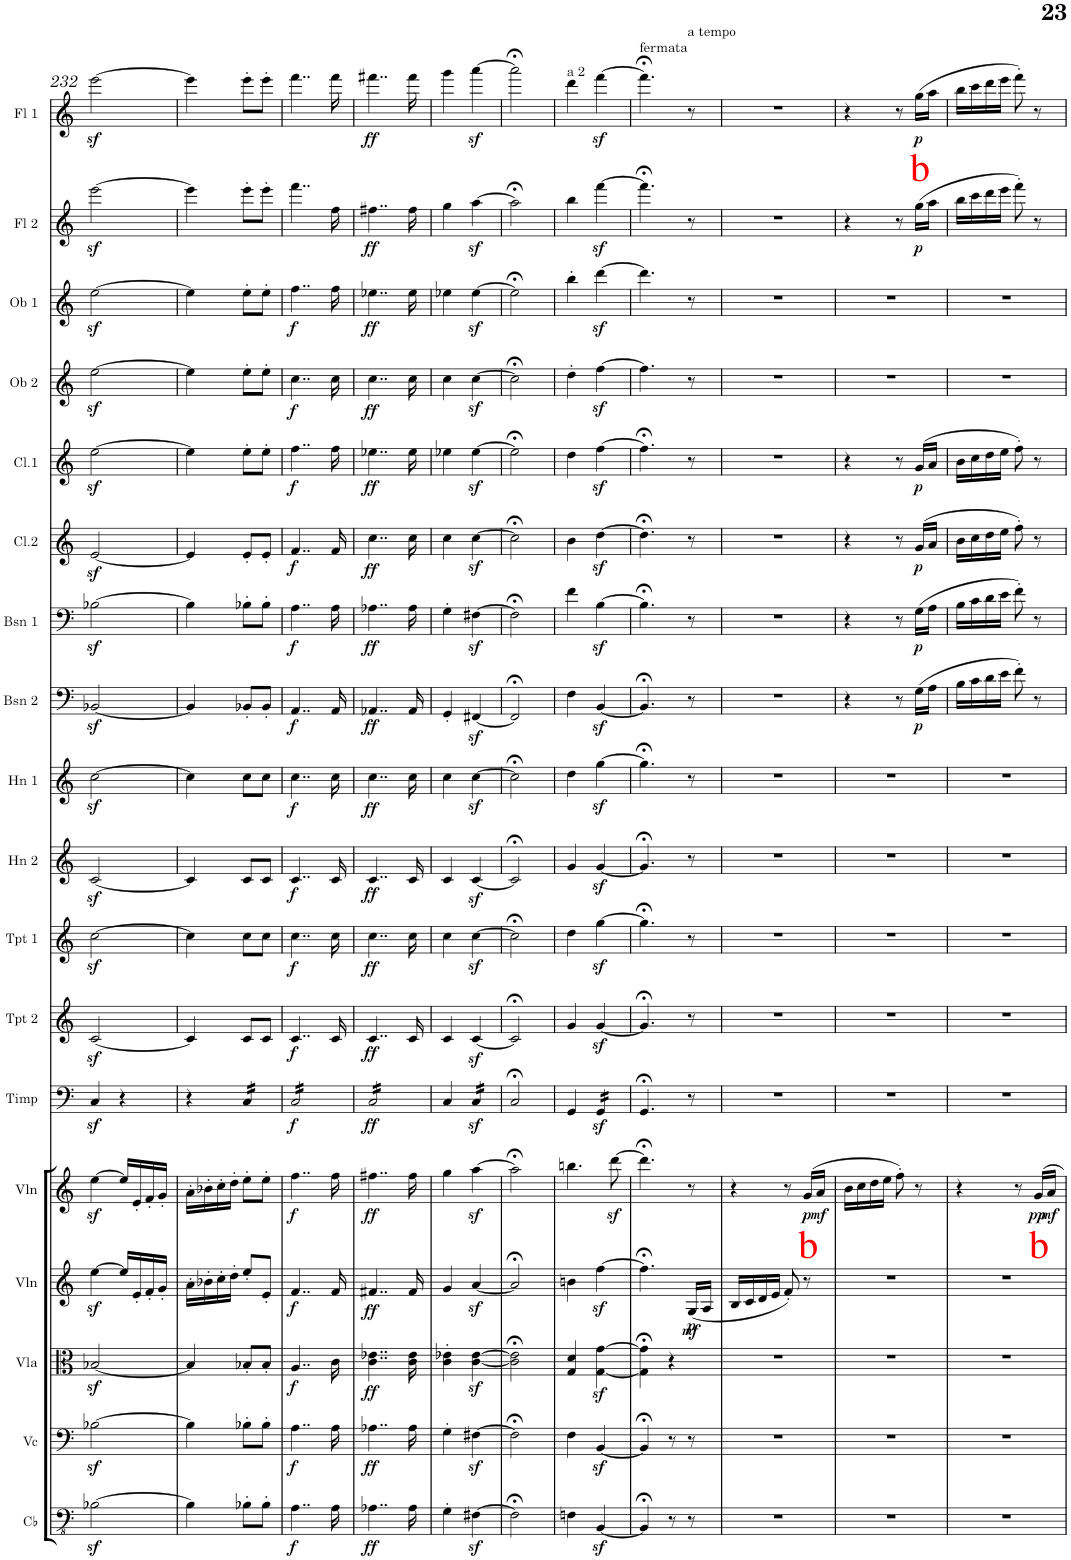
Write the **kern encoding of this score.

**kern	**dynam	**kern	**dynam	**kern	**dynam	**kern	**dynam	**kern	**text	**dynam	**kern	**dynam	**kern	**dynam	**kern	**dynam	**kern	**dynam	**kern	**dynam	**kern	**dynam	**kern	**dynam	**kern	**dynam	**kern	**dynam	**kern	**dynam	**kern	**dynam	**kern	**dynam	**kern	**text	**dynam
*part18	*part18	*part17	*part17	*part16	*part16	*part15	*part15	*part14	*part14	*part14	*part13	*part13	*part12	*part12	*part11	*part11	*part10	*part10	*part9	*part9	*part8	*part8	*part7	*part7	*part6	*part6	*part5	*part5	*part4	*part4	*part3	*part3	*part2	*part2	*part1	*part1	*part1
*staff18	*staff18	*staff17	*staff17	*staff16	*staff16	*staff15	*staff15	*staff14	*staff14	*staff14	*staff13	*staff13	*staff12	*staff12	*staff11	*staff11	*staff10	*staff10	*staff9	*staff9	*staff8	*staff8	*staff7	*staff7	*staff6	*staff6	*staff5	*staff5	*staff4	*staff4	*staff3	*staff3	*staff2	*staff2	*staff1	*staff1	*staff1
*I"Contrabass	*	*I"Violoncello	*	*I"Viola	*	*I"Violin	*	*I"Violin	*	*	*I"Timpani	*	*I"C Trumpet 2	*	*I"C Trumpet 1	*	*I"C Horn 2	*	*I"C Horn 1	*	*I"Bassoon 2	*	*I"Bassoon 1	*	*I"C Clarinet 2	*	*I"C Clarinet 1	*	*I"Oboe 2	*	*I"Oboe 1	*	*I"Flute 2	*	*I"Flute 1	*	*
*I'Cb	*	*I'Vc	*	*I'Vla	*	*I'Vln	*	*I'Vln	*	*	*I'Timp	*	*I'Tpt 2	*	*I'Tpt 1	*	*I'Hn 2	*	*I'Hn 1	*	*I'Bsn 2	*	*I'Bsn 1	*	*I'Cl.2	*	*I'Cl.1	*	*I'Ob 2	*	*I'Ob 1	*	*I'Fl 2	*	*I'Fl 1	*	*
!!LO:PB:g=z
*clefFv4	*	*clefF4	*	*clefC3	*	*clefG2	*	*clefG2	*	*	*clefF4	*	*clefG2	*	*clefG2	*	*clefG2	*	*clefG2	*	*clefF4	*	*clefF4	*	*clefG2	*	*clefG2	*	*clefG2	*	*clefG2	*	*clefG2	*	*clefG2	*	*
*	*	*	*	*	*	*	*	*	*	*	*	*	*	*	*	*	*Trd7c12	*	*Trd7c12	*	*	*	*	*	*Trd1c2	*	*Trd1c2	*	*	*	*	*	*	*	*	*	*
*k[]	*	*k[]	*	*k[]	*	*k[]	*	*k[]	*	*	*k[]	*	*k[]	*	*k[]	*	*k[]	*	*k[]	*	*k[]	*	*k[]	*	*k[]	*	*k[]	*	*k[]	*	*k[]	*	*k[]	*	*k[]	*	*
*M2/4	*	*M2/4	*	*M2/4	*	*M2/4	*	*M2/4	*	*	*M2/4	*	*M2/4	*	*M2/4	*	*M2/4	*	*M2/4	*	*M2/4	*	*M2/4	*	*M2/4	*	*M2/4	*	*M2/4	*	*M2/4	*	*M2/4	*	*M2/4	*	*
=232	=232	=232	=232	=232	=232	=232	=232	=232	=232	=232	=232	=232	=232	=232	=232	=232	=232	=232	=232	=232	=232	=232	=232	=232	=232	=232	=232	=232	=232	=232	=232	=232	=232	=232	=232	=232	=232
[2BB-Xz<\	.	[2B-Xz<\	.	[2B-Xz</	.	[4eez<\	.	[4eez<\	.	.	4Cz</	.	[2cz</	.	[2ccz<\	.	[2cz</	.	[2ccz<\	.	[2BB-Xz</	.	[2B-Xz<\	.	[2ez</	.	[2eez<\	.	[2eez<\	.	[2eez<\	.	[2eeez<\	.	[2eeez<\	.	.
.	.	.	.	.	.	16ee/LL]	.	16ee/LL]	.	.	4r	.	.	.	.	.	.	.	.	.	.	.	.	.	.	.	.	.	.	.	.	.	.	.	.	.	.
.	.	.	.	.	.	16e'/	.	16e'/	.	.	.	.	.	.	.	.	.	.	.	.	.	.	.	.	.	.	.	.	.	.	.	.	.	.	.	.	.
.	.	.	.	.	.	16f'/	.	16f'/	.	.	.	.	.	.	.	.	.	.	.	.	.	.	.	.	.	.	.	.	.	.	.	.	.	.	.	.	.
.	.	.	.	.	.	16g'/JJ	.	16g'/JJ	.	.	.	.	.	.	.	.	.	.	.	.	.	.	.	.	.	.	.	.	.	.	.	.	.	.	.	.	.
=233	=233	=233	=233	=233	=233	=233	=233	=233	=233	=233	=233	=233	=233	=233	=233	=233	=233	=233	=233	=233	=233	=233	=233	=233	=233	=233	=233	=233	=233	=233	=233	=233	=233	=233	=233	=233	=233
4BB-\]	.	4B-\]	.	4B-/]	.	16a'\LL	.	16a'\LL	.	.	4r	.	4c/]	.	4cc\]	.	4c/]	.	4cc\]	.	4BB-/]	.	4B-\]	.	4e/]	.	4ee\]	.	4ee\]	.	4ee\]	.	4eee\]	.	4eee\]	.	.
.	.	.	.	.	.	16b-X'\	.	16b-X'\	.	.	.	.	.	.	.	.	.	.	.	.	.	.	.	.	.	.	.	.	.	.	.	.	.	.	.	.	.
.	.	.	.	.	.	16cc'\	.	16cc'\	.	.	.	.	.	.	.	.	.	.	.	.	.	.	.	.	.	.	.	.	.	.	.	.	.	.	.	.	.
.	.	.	.	.	.	16dd'\JJ	.	16dd'\JJ	.	.	.	.	.	.	.	.	.	.	.	.	.	.	.	.	.	.	.	.	.	.	.	.	.	.	.	.	.
*	*	*	*	*	*	*	*	*	*	*	*tremolo	*	*	*	*	*	*	*	*	*	*	*	*	*	*	*	*	*	*	*	*	*	*	*	*	*	*
8BB-X'\L	.	8B-X'\L	.	8B-X'/L	.	8ee'/L	.	8ee'\L	.	.	16C/LL	.	8c/L	.	8cc\L	.	8c/L	.	8cc\L	.	8BB-X'/L	.	8B-X'\L	.	8e'/L	.	8ee'\L	.	8ee'\L	.	8ee'\L	.	8eee'\L	.	8eee'\L	.	.
.	.	.	.	.	.	.	.	.	.	.	16C/	.	.	.	.	.	.	.	.	.	.	.	.	.	.	.	.	.	.	.	.	.	.	.	.	.	.
8BB-'\J	.	8B-'\J	.	8B-'/J	.	8e'/J	.	8ee'\J	.	.	16C/	.	8c/J	.	8cc\J	.	8c/J	.	8cc\J	.	8BB-'/J	.	8B-'\J	.	8e'/J	.	8ee'\J	.	8ee'\J	.	8ee'\J	.	8eee'\J	.	8eee'\J	.	.
.	.	.	.	.	.	.	.	.	.	.	16C/JJ	.	.	.	.	.	.	.	.	.	.	.	.	.	.	.	.	.	.	.	.	.	.	.	.	.	.
=234	=234	=234	=234	=234	=234	=234	=234	=234	=234	=234	=234	=234	=234	=234	=234	=234	=234	=234	=234	=234	=234	=234	=234	=234	=234	=234	=234	=234	=234	=234	=234	=234	=234	=234	=234	=234	=234
!	!LO:DY:b	!	!LO:DY:b	!	!LO:DY:b	!	!LO:DY:b	!	!	!LO:DY:b	!	!LO:DY:b	!	!LO:DY:b	!	!LO:DY:b	!	!LO:DY:b	!	!LO:DY:b	!	!LO:DY:b	!	!LO:DY:b	!	!LO:DY:b	!	!LO:DY:b	!	!LO:DY:b	!	!LO:DY:b	!	!	!	!	!
4..AA\	f	4..A\	f	4..A/	f	4..f/	f	4..ff\	.	f	16C/LL	f	4..c/	f	4..cc\	f	4..c/	f	4..cc\	f	4..AA/	f	4..A\	f	4..f/	f	4..ff\	f	4..cc\	f	4..ff\	f	4..fff\	.	4..fff\	.	.
.	.	.	.	.	.	.	.	.	.	.	16C/	.	.	.	.	.	.	.	.	.	.	.	.	.	.	.	.	.	.	.	.	.	.	.	.	.	.
.	.	.	.	.	.	.	.	.	.	.	16C/	.	.	.	.	.	.	.	.	.	.	.	.	.	.	.	.	.	.	.	.	.	.	.	.	.	.
.	.	.	.	.	.	.	.	.	.	.	16C/	.	.	.	.	.	.	.	.	.	.	.	.	.	.	.	.	.	.	.	.	.	.	.	.	.	.
.	.	.	.	.	.	.	.	.	.	.	16C/	.	.	.	.	.	.	.	.	.	.	.	.	.	.	.	.	.	.	.	.	.	.	.	.	.	.
.	.	.	.	.	.	.	.	.	.	.	16C/	.	.	.	.	.	.	.	.	.	.	.	.	.	.	.	.	.	.	.	.	.	.	.	.	.	.
.	.	.	.	.	.	.	.	.	.	.	16C/	.	.	.	.	.	.	.	.	.	.	.	.	.	.	.	.	.	.	.	.	.	.	.	.	.	.
16AA\	.	16A\	.	16c\	.	16f/	.	16ff\	.	.	16C/JJ	.	16c/	.	16cc\	.	16c/	.	16cc\	.	16AA/	.	16A\	.	16f/	.	16ff\	.	16cc\	.	16ff\	.	16ff\	.	16fff\	.	.
=235	=235	=235	=235	=235	=235	=235	=235	=235	=235	=235	=235	=235	=235	=235	=235	=235	=235	=235	=235	=235	=235	=235	=235	=235	=235	=235	=235	=235	=235	=235	=235	=235	=235	=235	=235	=235	=235
!	!LO:DY:b	!	!LO:DY:b	!	!LO:DY:b	!	!LO:DY:b	!	!	!LO:DY:b	!	!LO:DY:b	!	!LO:DY:b	!	!LO:DY:b	!	!LO:DY:b	!	!LO:DY:b	!	!LO:DY:b	!	!LO:DY:b	!	!LO:DY:b	!	!LO:DY:b	!	!LO:DY:b	!	!LO:DY:b	!	!LO:DY:b	!	!	!LO:DY:b
4..AA-X\	ff	4..A-X\	ff	4..c\ 4..e-X\	ff	4..f#X/	ff	4..ff#X\	.	ff	16C/LL	ff	4..c/	ff	4..cc\	ff	4..c/	ff	4..cc\	ff	4..AA-X/	ff	4..A-X\	ff	4..cc\	ff	4..ee-X\	ff	4..cc\	ff	4..ee-X\	ff	4..ff#X\	ff	4..fff#X\	.	ff
.	.	.	.	.	.	.	.	.	.	.	16C/	.	.	.	.	.	.	.	.	.	.	.	.	.	.	.	.	.	.	.	.	.	.	.	.	.	.
.	.	.	.	.	.	.	.	.	.	.	16C/	.	.	.	.	.	.	.	.	.	.	.	.	.	.	.	.	.	.	.	.	.	.	.	.	.	.
.	.	.	.	.	.	.	.	.	.	.	16C/	.	.	.	.	.	.	.	.	.	.	.	.	.	.	.	.	.	.	.	.	.	.	.	.	.	.
.	.	.	.	.	.	.	.	.	.	.	16C/	.	.	.	.	.	.	.	.	.	.	.	.	.	.	.	.	.	.	.	.	.	.	.	.	.	.
.	.	.	.	.	.	.	.	.	.	.	16C/	.	.	.	.	.	.	.	.	.	.	.	.	.	.	.	.	.	.	.	.	.	.	.	.	.	.
.	.	.	.	.	.	.	.	.	.	.	16C/	.	.	.	.	.	.	.	.	.	.	.	.	.	.	.	.	.	.	.	.	.	.	.	.	.	.
16AA-\	.	16A-\	.	16c\ 16e-\	.	16f#/	.	16ff#\	.	.	16C/JJ	.	16c/	.	16cc\	.	16c/	.	16cc\	.	16AA-/	.	16A-\	.	16cc\	.	16ee-\	.	16cc\	.	16ee-\	.	16ff#\	.	16fff#\	.	.
*	*	*	*	*	*	*	*	*	*	*	*Xtremolo	*	*	*	*	*	*	*	*	*	*	*	*	*	*	*	*	*	*	*	*	*	*	*	*	*	*
=236	=236	=236	=236	=236	=236	=236	=236	=236	=236	=236	=236	=236	=236	=236	=236	=236	=236	=236	=236	=236	=236	=236	=236	=236	=236	=236	=236	=236	=236	=236	=236	=236	=236	=236	=236	=236	=236
4GG'\	.	4G'\	.	4c\' 4e-X\'	.	4g/	.	4gg\	.	.	4C/	.	4c/	.	4cc\	.	4c/	.	4cc\	.	4GG'/	.	4G'\	.	4cc\	.	4ee-X\	.	4cc\	.	4ee-X\	.	4gg\	.	4ggg\	.	.
*	*	*	*	*	*	*	*	*	*	*	*tremolo	*	*	*	*	*	*	*	*	*	*	*	*	*	*	*	*	*	*	*	*	*	*	*	*	*	*
[4FF#Xz<\	.	[4F#Xz<\	.	[4c\z< [4e-\z<	.	[4az</	.	[4aaz<\	.	.	16Cz</LL	.	[4cz</	.	[4ccz<\	.	[4cz</	.	[4ccz<\	.	[4FF#Xz</	.	[4F#Xz<\	.	[4ccz<\	.	[4ee-z<\	.	[4ccz<\	.	[4ee-z<\	.	[4aaz<\	.	[4aaaz<\	.	.
.	.	.	.	.	.	.	.	.	.	.	16Cz</	.	.	.	.	.	.	.	.	.	.	.	.	.	.	.	.	.	.	.	.	.	.	.	.	.	.
.	.	.	.	.	.	.	.	.	.	.	16Cz</	.	.	.	.	.	.	.	.	.	.	.	.	.	.	.	.	.	.	.	.	.	.	.	.	.	.
.	.	.	.	.	.	.	.	.	.	.	16Cz</JJ	.	.	.	.	.	.	.	.	.	.	.	.	.	.	.	.	.	.	.	.	.	.	.	.	.	.
*	*	*	*	*	*	*	*	*	*	*	*Xtremolo	*	*	*	*	*	*	*	*	*	*	*	*	*	*	*	*	*	*	*	*	*	*	*	*	*	*
=237	=237	=237	=237	=237	=237	=237	=237	=237	=237	=237	=237	=237	=237	=237	=237	=237	=237	=237	=237	=237	=237	=237	=237	=237	=237	=237	=237	=237	=237	=237	=237	=237	=237	=237	=237	=237	=237
2FF#;<\]	.	2F#;<\]	.	2c\];< 2e-\];<	.	2a;</]	.	2aa;<\]	.	.	2C;</	.	2c;</]	.	2cc;<\]	.	2c;</]	.	2cc;<\]	.	2FF#;</]	.	2F#;<\]	.	2cc;<\]	.	2ee-;<\]	.	2cc;<\]	.	2ee-;<\]	.	2aa;<\]	.	2aaa;<\]	.	.
=238	=238	=238	=238	=238	=238	=238	=238	=238	=238	=238	=238	=238	=238	=238	=238	=238	=238	=238	=238	=238	=238	=238	=238	=238	=238	=238	=238	=238	=238	=238	=238	=238	=238	=238	=238	=238	=238
!	!	!	!	!	!	!	!	!	!	!	!	!	!	!	!	!	!	!	!	!	!	!	!	!	!	!	!	!	!	!	!	!	!	!	!LO:TX:a:t=a 2	!	!
4FFn\	.	4F\	.	4G/ 4d/	.	4bn\	.	4.bbn\	.	.	4GG/	.	4g/	.	4dd\	.	4g/	.	4dd\	.	4F\	.	4f\	.	4b\	.	4dd\	.	4dd'\	.	4bb'\	.	4bb\	.	4ddd\	.	.
*	*	*	*	*	*	*	*	*	*	*	*tremolo	*	*	*	*	*	*	*	*	*	*	*	*	*	*	*	*	*	*	*	*	*	*	*	*	*	*
[4BBBz</	.	[4BBz</	.	[4G\z< [4g\z<	.	[4ffz<\	.	.	.	.	16GGz</LL	.	[4gz</	.	[4ggz<\	.	[4gz</	.	[4ggz<\	.	[4BBz</	.	[4Bz<\	.	[4ddz<\	.	[4ffz<\	.	[4ffz<\	.	[4dddz<\	.	[4fffz<\	.	[4fffz<\	.	.
.	.	.	.	.	.	.	.	.	.	.	16GGz</	.	.	.	.	.	.	.	.	.	.	.	.	.	.	.	.	.	.	.	.	.	.	.	.	.	.
.	.	.	.	.	.	.	.	[8dddz<\	.	.	16GGz</	.	.	.	.	.	.	.	.	.	.	.	.	.	.	.	.	.	.	.	.	.	.	.	.	.	.
.	.	.	.	.	.	.	.	.	.	.	16GGz</JJ	.	.	.	.	.	.	.	.	.	.	.	.	.	.	.	.	.	.	.	.	.	.	.	.	.	.
*	*	*	*	*	*	*	*	*	*	*	*Xtremolo	*	*	*	*	*	*	*	*	*	*	*	*	*	*	*	*	*	*	*	*	*	*	*	*	*	*
=239	=239	=239	=239	=239	=239	=239	=239	=239	=239	=239	=239	=239	=239	=239	=239	=239	=239	=239	=239	=239	=239	=239	=239	=239	=239	=239	=239	=239	=239	=239	=239	=239	=239	=239	=239	=239	=239
!	!	!	!	!	!	!	!	!	!	!	!	!	!	!	!	!	!	!	!	!	!	!	!	!	!	!	!	!	!	!	!	!	!	!	!LO:TX:a:t=fermata	!	!
4BBB;</]	.	4BB;</]	.	4G\];< 4g\];<	.	4.ff;<\]	.	4.ddd;<\]	.	.	4.GG;</	.	4.g;</]	.	4.gg;<\]	.	4.g;</]	.	4.gg;<\]	.	4.BB;</]	.	4.B;<\]	.	4.dd;<\]	.	4.ff;<\]	.	4.ff\]	.	4.ddd\]	.	4.fff;<\]	.	4.fff;<\]	.	.
8r	.	8r	.	4r	.	.	.	.	.	.	.	.	.	.	.	.	.	.	.	.	.	.	.	.	.	.	.	.	.	.	.	.	.	.	.	.	.
!	!	!	!	!	!	!	!	!	!	!	!	!	!	!	!	!	!	!	!	!	!	!	!	!	!	!	!	!	!	!	!	!	!	!	!LO:TX:a:t=a tempo	!	!
!	!	!	!	!	!	!	!LO:DY:b	!	!	!	!	!	!	!	!	!	!	!	!	!	!	!	!	!	!	!	!	!	!	!	!	!	!	!	!	!	!
!	!	!	!	!	!	!	!LO:DY:n=1:b	!	!	!	!	!	!	!	!	!	!	!	!	!	!	!	!	!	!	!	!	!	!	!	!	!	!	!	!	!	!
8r	.	8r	.	.	.	(16G/LL	p mf	8r	.	.	8r	.	8r	.	8r	.	8r	.	8r	.	8r	.	8r	.	8r	.	8r	.	8r	.	8r	.	8r	.	8r	.	.
.	.	.	.	.	.	16A/JJ	.	.	.	.	.	.	.	.	.	.	.	.	.	.	.	.	.	.	.	.	.	.	.	.	.	.	.	.	.	.	.
=240	=240	=240	=240	=240	=240	=240	=240	=240	=240	=240	=240	=240	=240	=240	=240	=240	=240	=240	=240	=240	=240	=240	=240	=240	=240	=240	=240	=240	=240	=240	=240	=240	=240	=240	=240	=240	=240
2r	.	2r	.	2r	.	16B/LL	.	4r	.	.	2r	.	2r	.	2r	.	2r	.	2r	.	2r	.	2r	.	2r	.	2r	.	2r	.	2r	.	2r	.	2r	.	.
.	.	.	.	.	.	16c/	.	.	.	.	.	.	.	.	.	.	.	.	.	.	.	.	.	.	.	.	.	.	.	.	.	.	.	.	.	.	.
.	.	.	.	.	.	16d/	.	.	.	.	.	.	.	.	.	.	.	.	.	.	.	.	.	.	.	.	.	.	.	.	.	.	.	.	.	.	.
.	.	.	.	.	.	16e/JJ	.	.	.	.	.	.	.	.	.	.	.	.	.	.	.	.	.	.	.	.	.	.	.	.	.	.	.	.	.	.	.
.	.	.	.	.	.	8f'/)	.	8r	.	.	.	.	.	.	.	.	.	.	.	.	.	.	.	.	.	.	.	.	.	.	.	.	.	.	.	.	.
!	!	!	!	!	!	!	!	!	!LO:LY:b:color=#FF0000	!LO:DY:b	!	!	!	!	!	!	!	!	!	!	!	!	!	!	!	!	!	!	!	!	!	!	!	!	!	!	!
.	.	.	.	.	.	8r	.	(16g/LL	b	p	.	.	.	.	.	.	.	.	.	.	.	.	.	.	.	.	.	.	.	.	.	.	.	.	.	.	.
!	!	!	!	!	!	!	!	!	!	!LO:DY:b	!	!	!	!	!	!	!	!	!	!	!	!	!	!	!	!	!	!	!	!	!	!	!	!	!	!	!
.	.	.	.	.	.	.	.	16a/JJ	.	mf	.	.	.	.	.	.	.	.	.	.	.	.	.	.	.	.	.	.	.	.	.	.	.	.	.	.	.
=241	=241	=241	=241	=241	=241	=241	=241	=241	=241	=241	=241	=241	=241	=241	=241	=241	=241	=241	=241	=241	=241	=241	=241	=241	=241	=241	=241	=241	=241	=241	=241	=241	=241	=241	=241	=241	=241
2r	.	2r	.	2r	.	2r	.	16b\LL	.	.	2r	.	2r	.	2r	.	2r	.	2r	.	4r	.	4r	.	4r	.	4r	.	2r	.	2r	.	4r	.	4r	.	.
.	.	.	.	.	.	.	.	16cc\	.	.	.	.	.	.	.	.	.	.	.	.	.	.	.	.	.	.	.	.	.	.	.	.	.	.	.	.	.
.	.	.	.	.	.	.	.	16dd\	.	.	.	.	.	.	.	.	.	.	.	.	.	.	.	.	.	.	.	.	.	.	.	.	.	.	.	.	.
.	.	.	.	.	.	.	.	16ee\JJ	.	.	.	.	.	.	.	.	.	.	.	.	.	.	.	.	.	.	.	.	.	.	.	.	.	.	.	.	.
.	.	.	.	.	.	.	.	8ff'\)	.	.	.	.	.	.	.	.	.	.	.	.	8r	.	8r	.	8r	.	8r	.	.	.	.	.	8r	.	8r	.	.
!	!	!	!	!	!	!	!	!	!	!	!	!	!	!	!	!	!	!	!	!	!	!LO:DY:b	!	!LO:DY:b	!	!LO:DY:b	!	!LO:DY:b	!	!	!	!	!	!LO:DY:b	!	!LO:LY:b:color=#FF0000	!LO:DY:b
.	.	.	.	.	.	.	.	8r	.	.	.	.	.	.	.	.	.	.	.	.	(16G\LL	p	(16G\LL	p	(16g/LL	p	(16g/LL	p	.	.	.	.	(16gg\LL	p	(16gg\LL	b	p
.	.	.	.	.	.	.	.	.	.	.	.	.	.	.	.	.	.	.	.	.	16A\JJ	.	16A\JJ	.	16a/JJ	.	16a/JJ	.	.	.	.	.	16aa\JJ	.	16aa\JJ	.	.
=242	=242	=242	=242	=242	=242	=242	=242	=242	=242	=242	=242	=242	=242	=242	=242	=242	=242	=242	=242	=242	=242	=242	=242	=242	=242	=242	=242	=242	=242	=242	=242	=242	=242	=242	=242	=242	=242
2r	.	2r	.	2r	.	2r	.	4r	.	.	2r	.	2r	.	2r	.	2r	.	2r	.	16B\LL	.	16B\LL	.	16b\LL	.	16b\LL	.	2r	.	2r	.	16bb\LL	.	16bb\LL	.	.
.	.	.	.	.	.	.	.	.	.	.	.	.	.	.	.	.	.	.	.	.	16c\	.	16c\	.	16cc\	.	16cc\	.	.	.	.	.	16ccc\	.	16ccc\	.	.
.	.	.	.	.	.	.	.	.	.	.	.	.	.	.	.	.	.	.	.	.	16d\	.	16d\	.	16dd\	.	16dd\	.	.	.	.	.	16ddd\	.	16ddd\	.	.
.	.	.	.	.	.	.	.	.	.	.	.	.	.	.	.	.	.	.	.	.	16e\JJ	.	16e\JJ	.	16ee\JJ	.	16ee\JJ	.	.	.	.	.	16eee\JJ	.	16eee\JJ	.	.
.	.	.	.	.	.	.	.	8r	.	.	.	.	.	.	.	.	.	.	.	.	8f'\)	.	8f'\)	.	8ff'\)	.	8ff'\)	.	.	.	.	.	8fff'\)	.	8fff'\)	.	.
!	!	!	!	!	!	!	!	!	!LO:LY:b:color=#FF0000	!LO:DY:b	!	!	!	!	!	!	!	!	!	!	!	!	!	!	!	!	!	!	!	!	!	!	!	!	!	!	!
.	.	.	.	.	.	.	.	16g/LL	b	pp	.	.	.	.	.	.	.	.	.	.	8r	.	8r	.	8r	.	8r	.	.	.	.	.	8r	.	8r	.	.
!	!	!	!	!	!	!	!	!	!	!LO:DY:b	!	!	!	!	!	!	!	!	!	!	!	!	!	!	!	!	!	!	!	!	!	!	!	!	!	!	!
.	.	.	.	.	.	.	.	16a/JJ	.	mf	.	.	.	.	.	.	.	.	.	.	.	.	.	.	.	.	.	.	.	.	.	.	.	.	.	.	.
=	=	=	=	=	=	=	=	=	=	=	=	=	=	=	=	=	=	=	=	=	=	=	=	=	=	=	=	=	=	=	=	=	=	=	=	=	=
*-	*-	*-	*-	*-	*-	*-	*-	*-	*-	*-	*-	*-	*-	*-	*-	*-	*-	*-	*-	*-	*-	*-	*-	*-	*-	*-	*-	*-	*-	*-	*-	*-	*-	*-	*-	*-	*-
